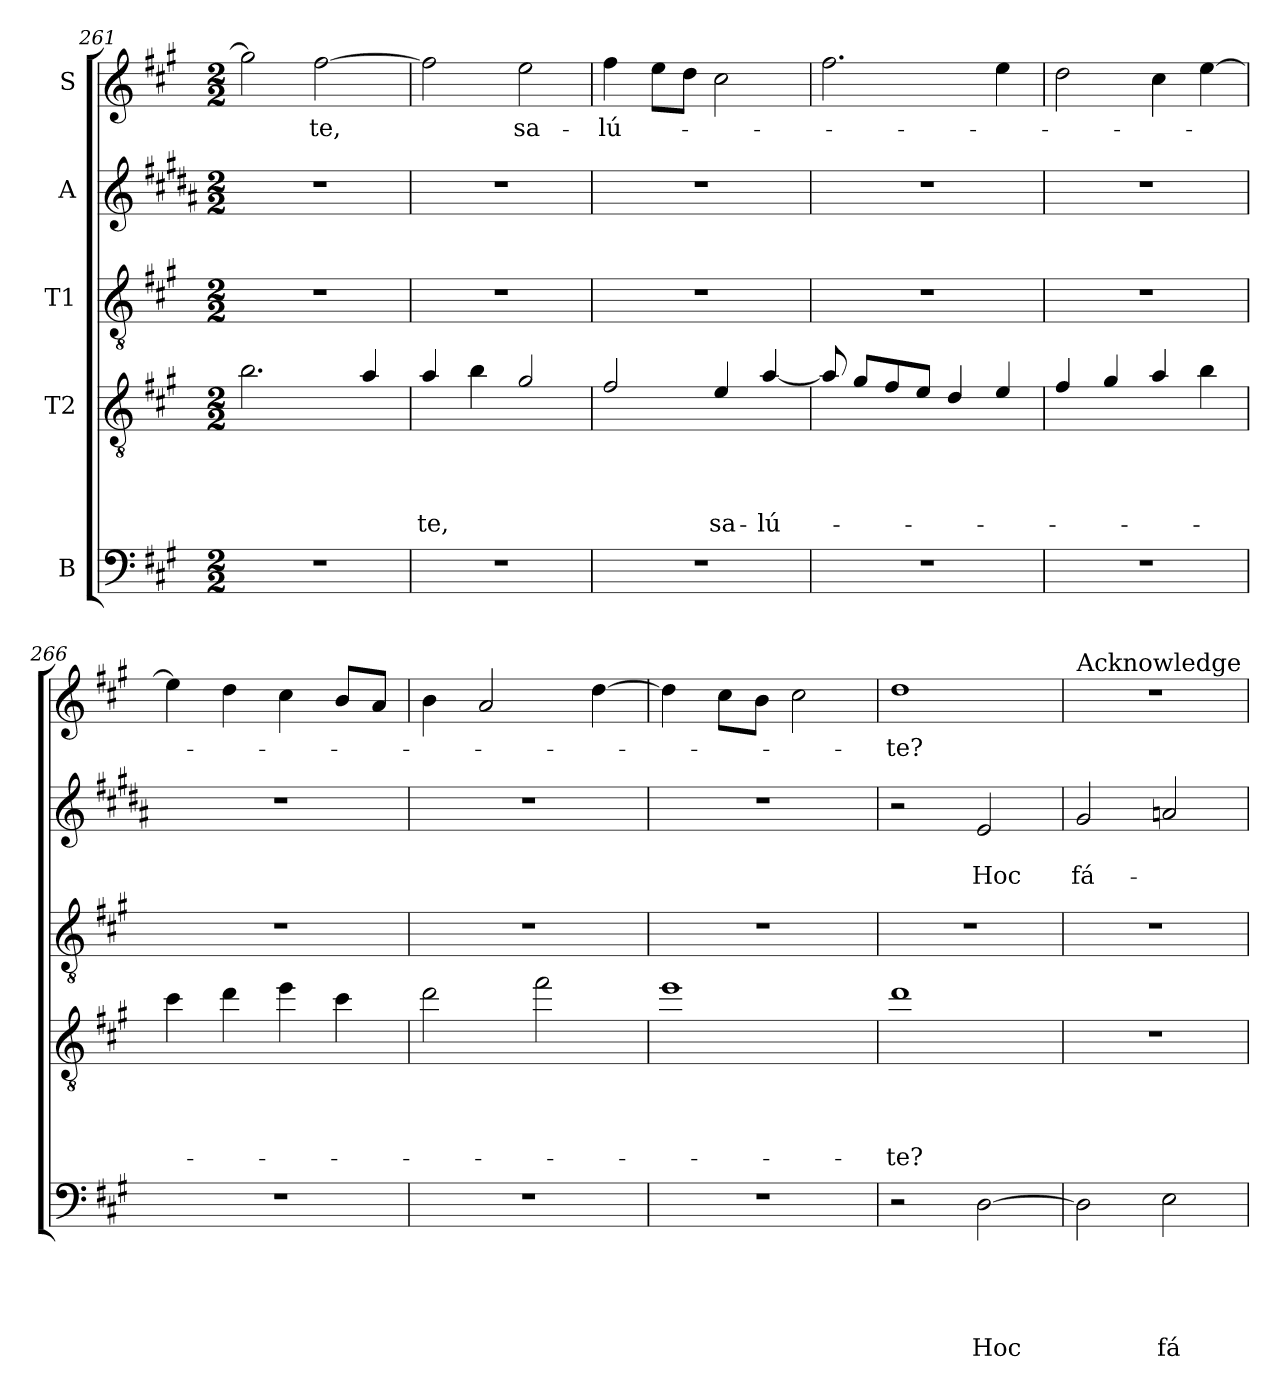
**kern	**text	**text	**text	**text	**text	**kern	**text	**text	**text	**text	**kern	**kern	**text	**text	**kern	**text
*part5	*part5	*part5	*part5	*part5	*part5	*part4	*part4	*part4	*part4	*part4	*part3	*part2	*part2	*part2	*part1	*part1
*staff5	*staff5	*staff5	*staff5	*staff5	*staff5	*staff4	*staff4	*staff4	*staff4	*staff4	*staff3	*staff2	*staff2	*staff2	*staff1	*staff1
*I"B	*	*	*	*	*	*I"T2	*	*	*	*	*I"T1	*I"A	*	*	*I"S	*
!!LO:LB:g=z
*clefF4	*	*	*	*	*	*clefGv2	*	*	*	*	*clefGv2	*clefG2	*	*	*clefG2	*
*	*	*	*	*	*	*ITrd8c14	*	*	*	*	*	*ITrd1c2	*	*	*	*
*k[f#c#g#]	*	*	*	*	*	*k[f#c#g#]	*	*	*	*	*k[f#c#g#]	*k[f#c#g#]	*	*	*k[f#c#g#]	*
*A:	*	*	*	*	*	*A:	*	*	*	*	*A:	*A:	*	*	*A:	*
*M2/2	*	*	*	*	*	*M2/2	*	*	*	*	*M2/2	*M2/2	*	*	*M2/2	*
=261	=261	=261	=261	=261	=261	=261	=261	=261	=261	=261	=261	=261	=261	=261	=261	=261
1r	.	.	.	.	.	2.B\	.	.	.	.	1r	1r	.	.	2gg\]	.
!	!	!	!	!	!	!	!	!	!	!	!	!	!	!	!	!LO:LY:b
.	.	.	.	.	.	.	.	.	.	.	.	.	.	.	[2ff#\	-te,
.	.	.	.	.	.	4A/	.	.	.	.	.	.	.	.	.	.
=262	=262	=262	=262	=262	=262	=262	=262	=262	=262	=262	=262	=262	=262	=262	=262	=262
!	!	!	!	!	!	!	!	!	!	!LO:LY:b	!	!	!	!	!	!
1r	.	.	.	.	.	4A/	.	.	.	-te,	1r	1r	.	.	2ff#\]	.
.	.	.	.	.	.	4B\	.	.	.	.	.	.	.	.	.	.
!	!	!	!	!	!	!	!	!	!	!	!	!	!	!	!	!LO:LY:b
.	.	.	.	.	.	2G#/	.	.	.	.	.	.	.	.	2ee\	sa-
=263	=263	=263	=263	=263	=263	=263	=263	=263	=263	=263	=263	=263	=263	=263	=263	=263
!	!	!	!	!	!	!	!	!	!	!	!	!	!	!	!	!LO:LY:b
1r	.	.	.	.	.	2F#/	.	.	.	.	1r	1r	.	.	4ff#\	-lú-
.	.	.	.	.	.	.	.	.	.	.	.	.	.	.	8ee\L	.
.	.	.	.	.	.	.	.	.	.	.	.	.	.	.	8dd\J	.
!	!	!	!	!	!	!	!	!	!	!LO:LY:b	!	!	!	!	!	!
.	.	.	.	.	.	4E/	.	.	.	sa-	.	.	.	.	2cc#\	.
!	!	!	!	!	!	!	!	!	!	!LO:LY:b	!	!	!	!	!	!
.	.	.	.	.	.	[4A/	.	.	.	-lú-	.	.	.	.	.	.
=264	=264	=264	=264	=264	=264	=264	=264	=264	=264	=264	=264	=264	=264	=264	=264	=264
1r	.	.	.	.	.	8A/]	.	.	.	.	1r	1r	.	.	2.ff#\	.
.	.	.	.	.	.	8G#/L	.	.	.	.	.	.	.	.	.	.
.	.	.	.	.	.	8F#/	.	.	.	.	.	.	.	.	.	.
.	.	.	.	.	.	8E/J	.	.	.	.	.	.	.	.	.	.
.	.	.	.	.	.	4D/	.	.	.	.	.	.	.	.	.	.
.	.	.	.	.	.	4E/	.	.	.	.	.	.	.	.	4ee\	.
=265	=265	=265	=265	=265	=265	=265	=265	=265	=265	=265	=265	=265	=265	=265	=265	=265
1r	.	.	.	.	.	4F#/	.	.	.	.	1r	1r	.	.	2dd\	.
.	.	.	.	.	.	4G#/	.	.	.	.	.	.	.	.	.	.
.	.	.	.	.	.	4A/	.	.	.	.	.	.	.	.	4cc#\	.
.	.	.	.	.	.	4B\	.	.	.	.	.	.	.	.	[4ee\	.
=266	=266	=266	=266	=266	=266	=266	=266	=266	=266	=266	=266	=266	=266	=266	=266	=266
1r	.	.	.	.	.	4c#\	.	.	.	.	1r	1r	.	.	4ee\]	.
.	.	.	.	.	.	4d\	.	.	.	.	.	.	.	.	4dd\	.
.	.	.	.	.	.	4e\	.	.	.	.	.	.	.	.	4cc#\	.
.	.	.	.	.	.	4c#\	.	.	.	.	.	.	.	.	8b/L	.
.	.	.	.	.	.	.	.	.	.	.	.	.	.	.	8a/J	.
!!LO:PB:g=z
=267	=267	=267	=267	=267	=267	=267	=267	=267	=267	=267	=267	=267	=267	=267	=267	=267
1r	.	.	.	.	.	2d\	.	.	.	.	1r	1r	.	.	4b\	.
.	.	.	.	.	.	.	.	.	.	.	.	.	.	.	2a/	.
.	.	.	.	.	.	2f#\	.	.	.	.	.	.	.	.	.	.
.	.	.	.	.	.	.	.	.	.	.	.	.	.	.	[4dd\	.
=268	=268	=268	=268	=268	=268	=268	=268	=268	=268	=268	=268	=268	=268	=268	=268	=268
1r	.	.	.	.	.	1e	.	.	.	.	1r	1r	.	.	4dd\]	.
.	.	.	.	.	.	.	.	.	.	.	.	.	.	.	8cc#\L	.
.	.	.	.	.	.	.	.	.	.	.	.	.	.	.	8b\J	.
.	.	.	.	.	.	.	.	.	.	.	.	.	.	.	2cc#\	.
=269	=269	=269	=269	=269	=269	=269	=269	=269	=269	=269	=269	=269	=269	=269	=269	=269
!	!	!	!	!	!	!	!	!	!	!LO:LY:b	!	!	!	!	!	!LO:LY:b
2r	.	.	.	.	.	1d	.	.	.	-te?	1r	2r	.	.	1dd	-te?
!	!	!	!	!	!LO:LY:b	!	!	!	!	!	!	!	!	!LO:LY:b	!	!
[2D\	.	.	.	.	Hoc	.	.	.	.	.	.	2d/	.	Hoc	.	.
=270	=270	=270	=270	=270	=270	=270	=270	=270	=270	=270	=270	=270	=270	=270	=270	=270
!	!	!	!	!	!	!	!	!	!	!	!	!	!	!	!LO:TX:a:t=Acknowledge	!
!	!	!	!	!	!	!	!	!	!	!	!	!	!	!LO:LY:b	!	!
2D\]	.	.	.	.	.	1r	.	.	.	.	1r	2f#/	.	fá-	1r	.
!	!	!	!	!	!LO:LY:b	!	!	!	!	!	!	!	!	!	!	!
2E\	.	.	.	.	fá-	.	.	.	.	.	.	2gn/	.	.	.	.
=	=	=	=	=	=	=	=	=	=	=	=	=	=	=	=	=
*-	*-	*-	*-	*-	*-	*-	*-	*-	*-	*-	*-	*-	*-	*-	*-	*-
